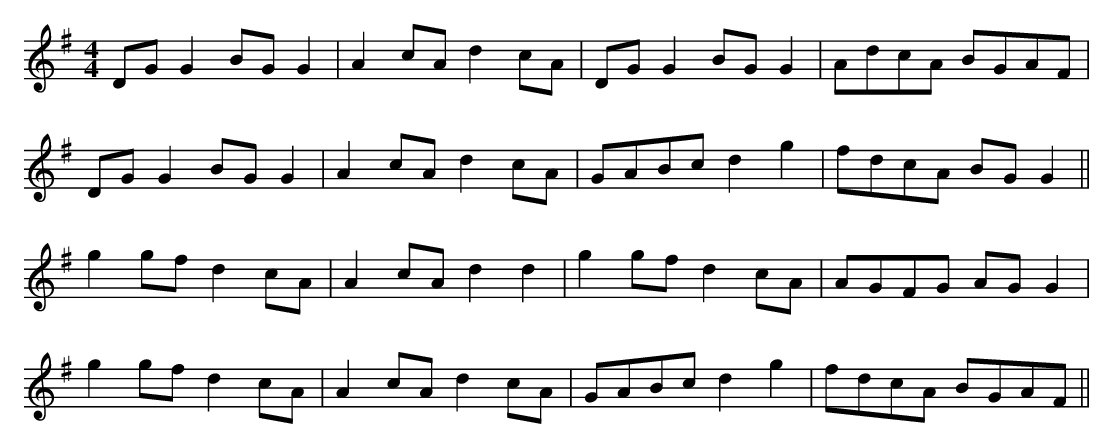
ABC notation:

X:1
M:4/4
K:G
DGG2 BGG2 | A2cA d2cA | DGG2 BGG2 | AdcA BGAF |
 DGG2 BGG2 | A2cA d2cA | GABc d2g2 | fdcA BGG2 ||
 g2gf d2cA | A2cA d2d2 | g2gf d2cA | AGFG AGG2 |
 g2gf d2cA | A2cA d2cA | GABc d2g2| fdcA BGAF ||
